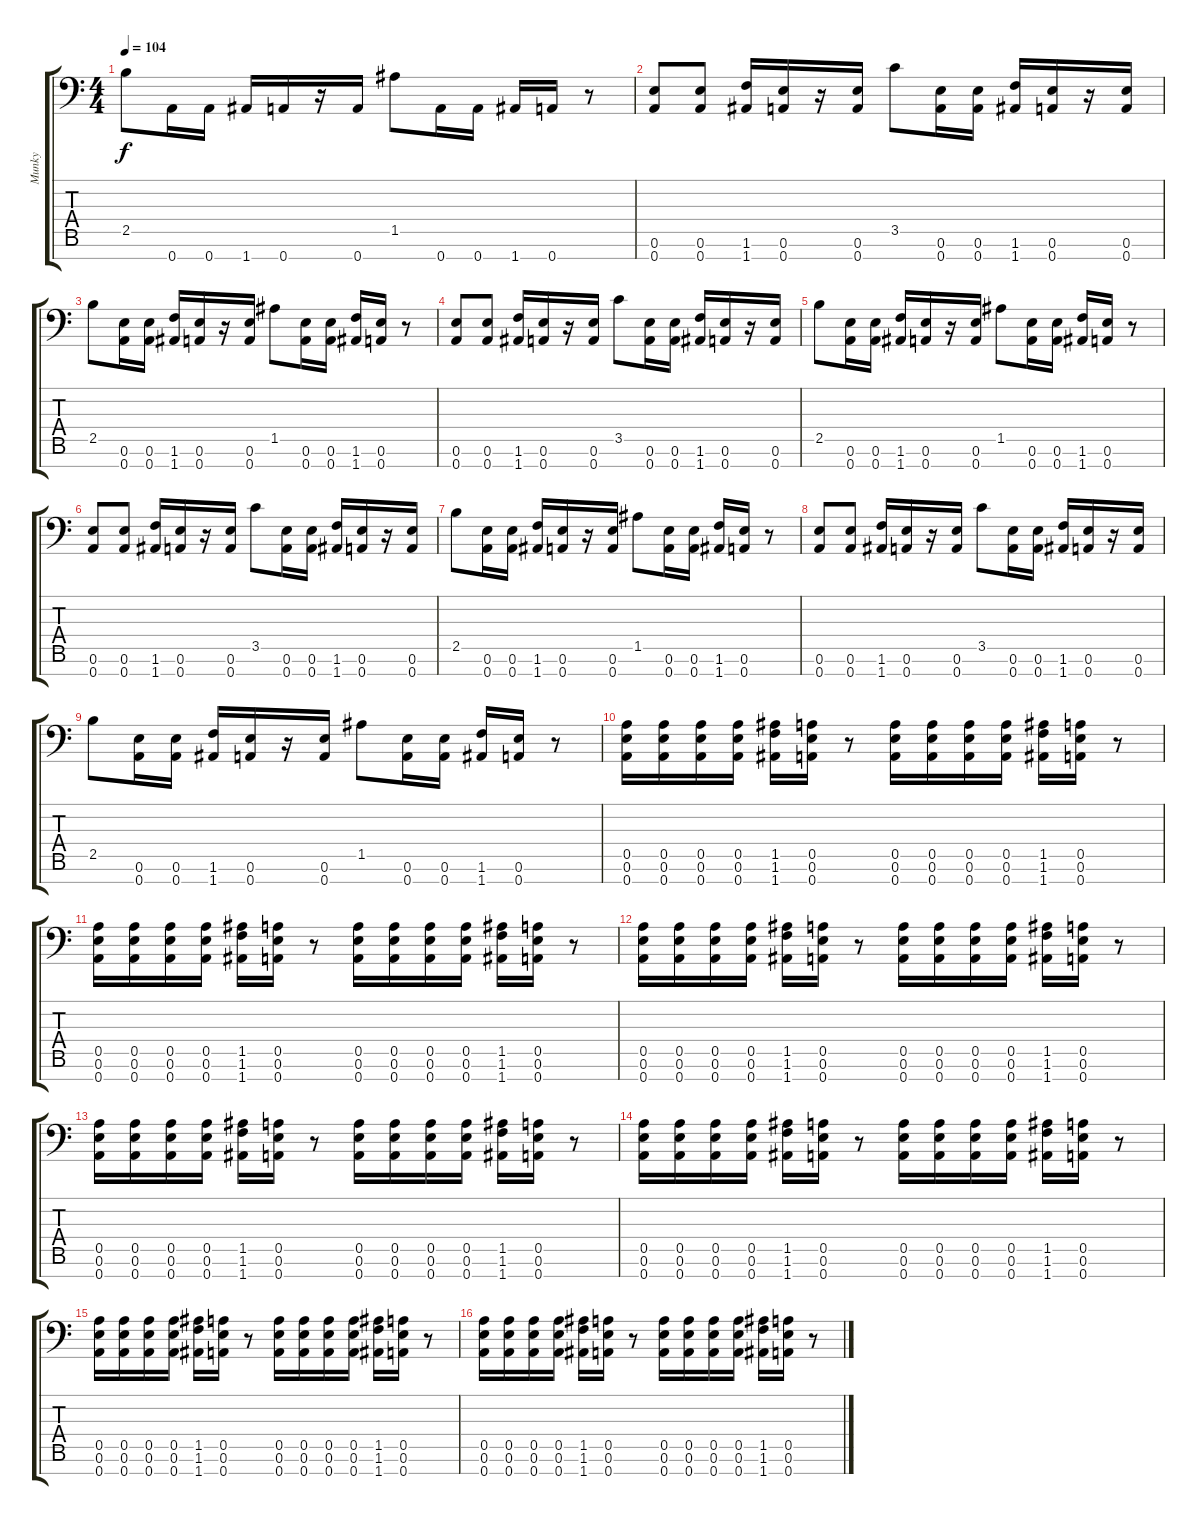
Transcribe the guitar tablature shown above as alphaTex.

\track ("Munky" "Munky") {instrument distortionguitar}
\staff {score tabs}
\tuning (E4 B3 G3 D3 A2 E2 A1) {hide}
\ts (4 4)
\tempo 104
\clef f4
\ks c
2.5.8{dy f} 0.7.16 0.7.16 1.7.16 0.7.16 r.16 0.7.16 1.5.8 0.7.16 0.7.16 1.7.16 0.7.16 r.8 |
(0.6 0.7).8 (0.6 0.7).8 (1.6 1.7).16 (0.6 0.7).16 r.16 (0.6 0.7).16 3.5.8 (0.6 0.7).16 (0.6 0.7).16 (1.6 1.7).16 (0.6 0.7).16 r.16 (0.6 0.7).16 |
2.5.8 (0.6 0.7).16 (0.6 0.7).16 (1.6 1.7).16 (0.6 0.7).16 r.16 (0.6 0.7).16 1.5.8 (0.6 0.7).16 (0.6 0.7).16 (1.6 1.7).16 (0.6 0.7).16 r.8 |
(0.6 0.7).8 (0.6 0.7).8 (1.6 1.7).16 (0.6 0.7).16 r.16 (0.6 0.7).16 3.5.8 (0.6 0.7).16 (0.6 0.7).16 (1.6 1.7).16 (0.6 0.7).16 r.16 (0.6 0.7).16 |
2.5.8 (0.6 0.7).16 (0.6 0.7).16 (1.6 1.7).16 (0.6 0.7).16 r.16 (0.6 0.7).16 1.5.8 (0.6 0.7).16 (0.6 0.7).16 (1.6 1.7).16 (0.6 0.7).16 r.8 |
(0.6 0.7).8 (0.6 0.7).8 (1.6 1.7).16 (0.6 0.7).16 r.16 (0.6 0.7).16 3.5.8 (0.6 0.7).16 (0.6 0.7).16 (1.6 1.7).16 (0.6 0.7).16 r.16 (0.6 0.7).16 |
2.5.8 (0.6 0.7).16 (0.6 0.7).16 (1.6 1.7).16 (0.6 0.7).16 r.16 (0.6 0.7).16 1.5.8 (0.6 0.7).16 (0.6 0.7).16 (1.6 1.7).16 (0.6 0.7).16 r.8 |
(0.6 0.7).8 (0.6 0.7).8 (1.6 1.7).16 (0.6 0.7).16 r.16 (0.6 0.7).16 3.5.8 (0.6 0.7).16 (0.6 0.7).16 (1.6 1.7).16 (0.6 0.7).16 r.16 (0.6 0.7).16 |
2.5.8 (0.6 0.7).16 (0.6 0.7).16 (1.6 1.7).16 (0.6 0.7).16 r.16 (0.6 0.7).16 1.5.8 (0.6 0.7).16 (0.6 0.7).16 (1.6 1.7).16 (0.6 0.7).16 r.8 |
(0.5 0.6 0.7).16 (0.5 0.6 0.7).16 (0.5 0.6 0.7).16 (0.5 0.6 0.7).16 (1.5 1.6 1.7).16 (0.5 0.6 0.7).16 r.8 (0.5 0.6 0.7).16 (0.5 0.6 0.7).16 (0.5 0.6 0.7).16 (0.5 0.6 0.7).16 (1.5 1.6 1.7).16 (0.5 0.6 0.7).16 r.8 |
(0.5 0.6 0.7).16 (0.5 0.6 0.7).16 (0.5 0.6 0.7).16 (0.5 0.6 0.7).16 (1.5 1.6 1.7).16 (0.5 0.6 0.7).16 r.8 (0.5 0.6 0.7).16 (0.5 0.6 0.7).16 (0.5 0.6 0.7).16 (0.5 0.6 0.7).16 (1.5 1.6 1.7).16 (0.5 0.6 0.7).16 r.8 |
(0.5 0.6 0.7).16 (0.5 0.6 0.7).16 (0.5 0.6 0.7).16 (0.5 0.6 0.7).16 (1.5 1.6 1.7).16 (0.5 0.6 0.7).16 r.8 (0.5 0.6 0.7).16 (0.5 0.6 0.7).16 (0.5 0.6 0.7).16 (0.5 0.6 0.7).16 (1.5 1.6 1.7).16 (0.5 0.6 0.7).16 r.8 |
(0.5 0.6 0.7).16 (0.5 0.6 0.7).16 (0.5 0.6 0.7).16 (0.5 0.6 0.7).16 (1.5 1.6 1.7).16 (0.5 0.6 0.7).16 r.8 (0.5 0.6 0.7).16 (0.5 0.6 0.7).16 (0.5 0.6 0.7).16 (0.5 0.6 0.7).16 (1.5 1.6 1.7).16 (0.5 0.6 0.7).16 r.8 |
(0.5 0.6 0.7).16 (0.5 0.6 0.7).16 (0.5 0.6 0.7).16 (0.5 0.6 0.7).16 (1.5 1.6 1.7).16 (0.5 0.6 0.7).16 r.8 (0.5 0.6 0.7).16 (0.5 0.6 0.7).16 (0.5 0.6 0.7).16 (0.5 0.6 0.7).16 (1.5 1.6 1.7).16 (0.5 0.6 0.7).16 r.8 |
(0.5 0.6 0.7).16 (0.5 0.6 0.7).16 (0.5 0.6 0.7).16 (0.5 0.6 0.7).16 (1.5 1.6 1.7).16 (0.5 0.6 0.7).16 r.8 (0.5 0.6 0.7).16 (0.5 0.6 0.7).16 (0.5 0.6 0.7).16 (0.5 0.6 0.7).16 (1.5 1.6 1.7).16 (0.5 0.6 0.7).16 r.8 |
(0.5 0.6 0.7).16 (0.5 0.6 0.7).16 (0.5 0.6 0.7).16 (0.5 0.6 0.7).16 (1.5 1.6 1.7).16 (0.5 0.6 0.7).16 r.8 (0.5 0.6 0.7).16 (0.5 0.6 0.7).16 (0.5 0.6 0.7).16 (0.5 0.6 0.7).16 (1.5 1.6 1.7).16 (0.5 0.6 0.7).16 r.8
